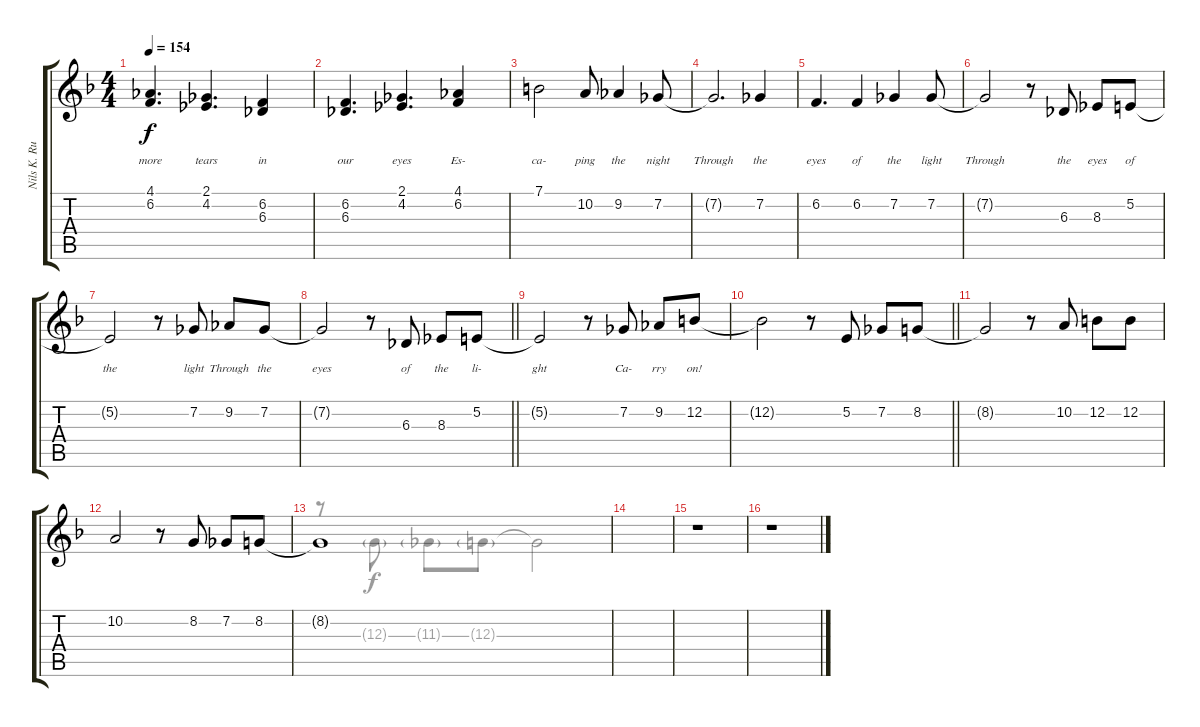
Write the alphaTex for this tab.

\track ("Nils K. Rue" "Nils K. Ru") {instrument trumpet}
\staff {score tabs}
\tuning (E4 B3 G3 D3 A2 E2) {hide}
\voice
\ts (4 4)
\tempo 154
\clef g2
\ks f
(4.1 6.2).4{d lyrics (0 "") lyrics (1 "") lyrics (2 "more") lyrics (3 "") lyrics (4 "") dy f} (2.1 4.2).4{d lyrics (0 "") lyrics (1 "") lyrics (2 "tears") lyrics (3 "") lyrics (4 "")} (6.2 6.3).4{lyrics (0 "") lyrics (1 "") lyrics (2 "in") lyrics (3 "") lyrics (4 "")} |
(6.2 6.3).4{d lyrics (0 "") lyrics (1 "") lyrics (2 "our") lyrics (3 "") lyrics (4 "")} (2.1 4.2).4{d lyrics (0 "") lyrics (1 "") lyrics (2 "eyes") lyrics (3 "") lyrics (4 "")} (4.1 6.2).4{lyrics (0 "") lyrics (1 "") lyrics (2 "Es-") lyrics (3 "") lyrics (4 "")} |
7.1.2{lyrics (0 "") lyrics (1 "") lyrics (2 "ca-") lyrics (3 "") lyrics (4 "")} 10.2.8{lyrics (0 "") lyrics (1 "") lyrics (2 "ping") lyrics (3 "") lyrics (4 "")} 9.2.4{lyrics (0 "") lyrics (1 "") lyrics (2 "the") lyrics (3 "") lyrics (4 "")} 7.2.8{lyrics (0 "") lyrics (1 "") lyrics (2 "night") lyrics (3 "") lyrics (4 "")} |
7.2{t}.2{d lyrics (0 "") lyrics (1 "") lyrics (2 "Through") lyrics (3 "") lyrics (4 "")} 7.2.4{lyrics (0 "") lyrics (1 "") lyrics (2 "the") lyrics (3 "") lyrics (4 "")} |
6.2.4{d lyrics (0 "") lyrics (1 "") lyrics (2 "eyes") lyrics (3 "") lyrics (4 "")} 6.2.4{lyrics (0 "") lyrics (1 "") lyrics (2 "of") lyrics (3 "") lyrics (4 "")} 7.2.4{lyrics (0 "") lyrics (1 "") lyrics (2 "the") lyrics (3 "") lyrics (4 "")} 7.2.8{lyrics (0 "") lyrics (1 "") lyrics (2 "light") lyrics (3 "") lyrics (4 "")} |
7.2{t}.2{lyrics (0 "") lyrics (1 "") lyrics (2 "Through") lyrics (3 "") lyrics (4 "")} r.8 6.3.8{lyrics (0 "") lyrics (1 "") lyrics (2 "the") lyrics (3 "") lyrics (4 "")} 8.3.8{lyrics (0 "") lyrics (1 "") lyrics (2 "eyes") lyrics (3 "") lyrics (4 "")} 5.2.8{lyrics (0 "") lyrics (1 "") lyrics (2 "of") lyrics (3 "") lyrics (4 "")} |
5.2{t}.2{lyrics (0 "") lyrics (1 "") lyrics (2 "the") lyrics (3 "") lyrics (4 "")} r.8 7.2.8{lyrics (0 "") lyrics (1 "") lyrics (2 "light") lyrics (3 "") lyrics (4 "")} 9.2.8{lyrics (0 "") lyrics (1 "") lyrics (2 "Through") lyrics (3 "") lyrics (4 "")} 7.2.8{lyrics (0 "") lyrics (1 "") lyrics (2 "the") lyrics (3 "") lyrics (4 "")} |
\barLineRight lightlight
7.2{t}.2{lyrics (0 "") lyrics (1 "") lyrics (2 "eyes") lyrics (3 "") lyrics (4 "")} r.8 6.3.8{lyrics (0 "") lyrics (1 "") lyrics (2 "of") lyrics (3 "") lyrics (4 "")} 8.3.8{lyrics (0 "") lyrics (1 "") lyrics (2 "the") lyrics (3 "") lyrics (4 "")} 5.2.8{lyrics (0 "") lyrics (1 "") lyrics (2 "li-") lyrics (3 "") lyrics (4 "")} |
5.2{t}.2{lyrics (0 "") lyrics (1 "") lyrics (2 "ght") lyrics (3 "") lyrics (4 "")} r.8 7.2.8{lyrics (0 "") lyrics (1 "") lyrics (2 "Ca-") lyrics (3 "") lyrics (4 "")} 9.2.8{lyrics (0 "") lyrics (1 "") lyrics (2 "rry") lyrics (3 "") lyrics (4 "")} 12.2.8{lyrics (0 "") lyrics (1 "") lyrics (2 "on!") lyrics (3 "") lyrics (4 "")} |
\barLineRight lightlight
12.2{t}.2 r.8 5.2.8 7.2.8 8.2.8 |
8.2{t}.2 r.8 10.2.8 12.2.8 12.2.8 |
10.2.2 r.8 8.2.8 7.2.8 8.2.8 |
8.2{t}.1 |
|
r.1 |
r.1
\voice
\clef g2
\ottava regular
\simile none
\ks f
|
|
|
|
|
|
|
\barLineRight lightlight
|
|
\barLineRight lightlight
|
|
|
r.8 12.3{g}.8 11.3{g}.8 12.3{g}.8 12.3{t}.2{dy f} |
|
|
